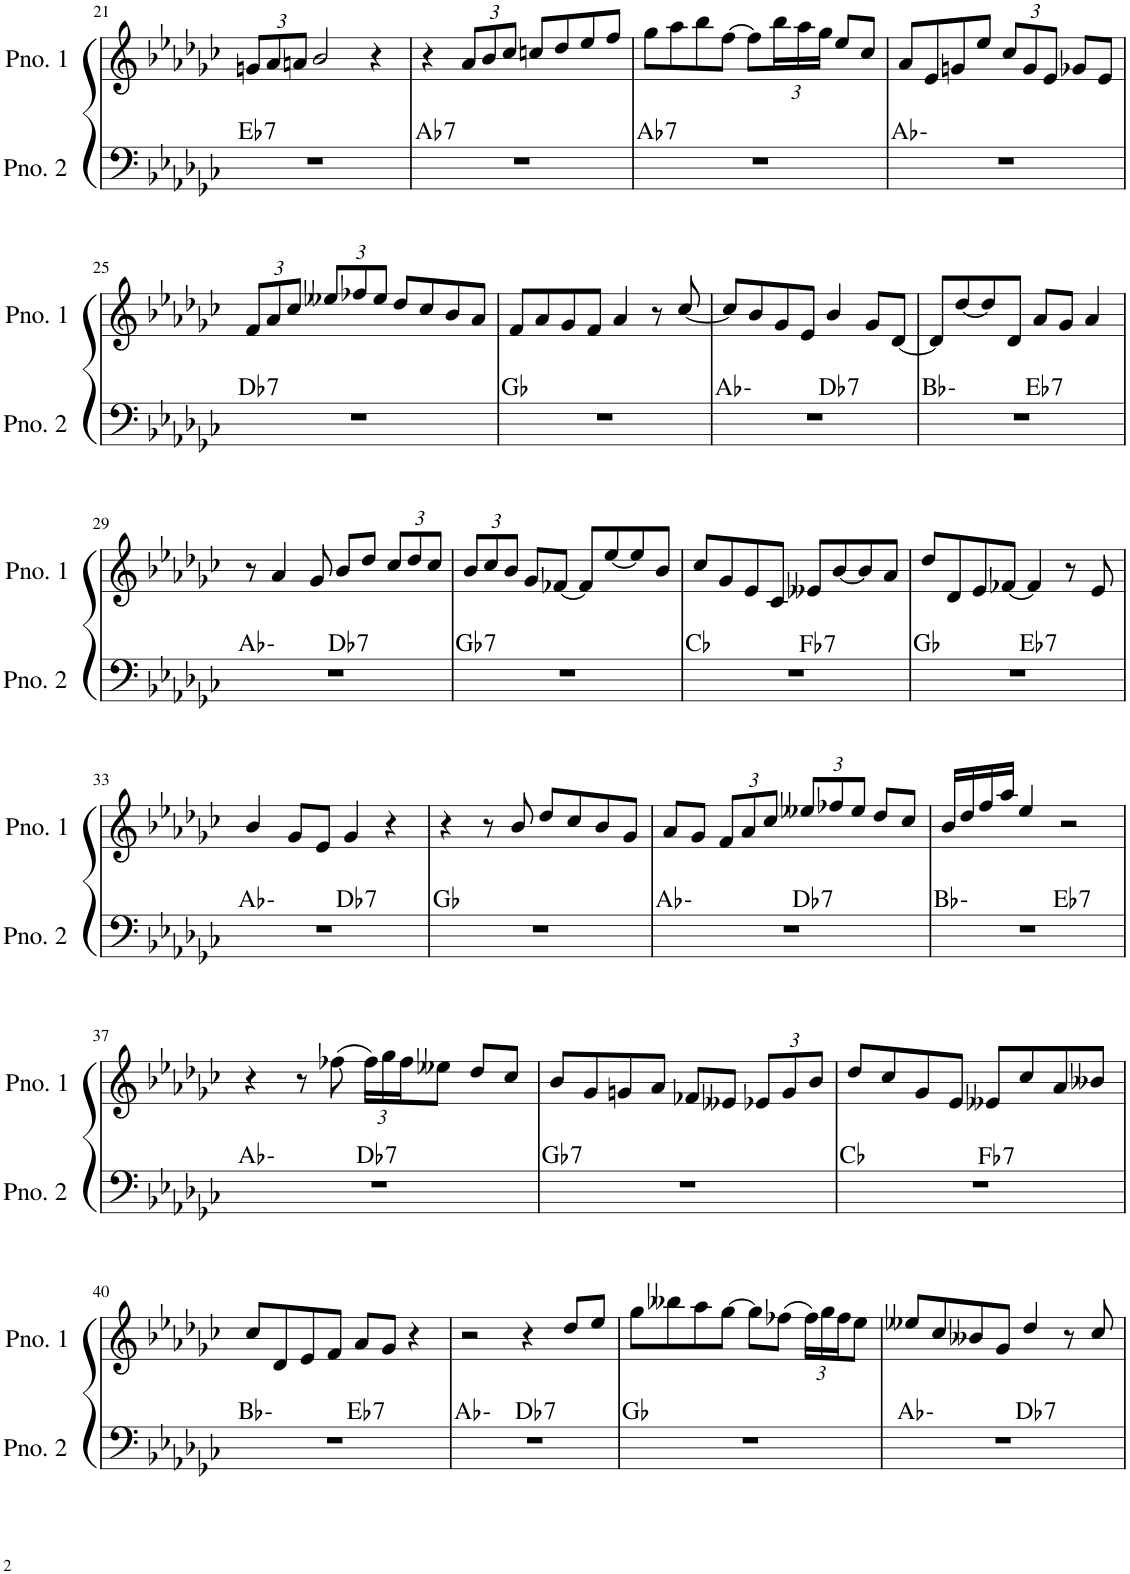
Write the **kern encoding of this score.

**kern	**harte	**kern
*part2	*part2	*part1
*staff2	*	*staff1
*I"ピアノ 2	*	*I"ピアノ 1
!!LO:PB:g=z
*clefF4	*	*clefG2
*k[b-e-a-d-g-c-]	*	*k[b-e-a-d-g-c-]
*M4/4	*	*M4/4
*	*	*Xbrackettup
=21	=21	=21
!	!LO:H:kt=7	!
1r	Eb:7	12gn/L
.	.	12a-/
.	.	12an/J
.	.	2b-/
.	.	4r
=22	=22	=22
!	!LO:H:kt=7	!
1r	Ab:7	4r
.	.	12a-/L
.	.	12b-/
.	.	12cc-/J
.	.	8ccn/L
.	.	8dd-/
.	.	8ee-/
.	.	8ff/J
=23	=23	=23
!	!LO:H:kt=7	!
1r	Ab:7	8gg-\L
.	.	8aa-\
.	.	8bb-\
.	.	[8ff\J
.	.	8ff\L]
.	.	24bb-\L
.	.	24aa-\
.	.	24gg-\JJ
.	.	8ee-/L
.	.	8cc-/J
=24	=24	=24
1r	Ab:min	8a-/L
.	.	8e-/
.	.	8gn/
.	.	8ee-/J
.	.	12cc-/L
.	.	12g/
.	.	12e-/J
.	.	8g-X/L
.	.	8e-/J
!!LO:LB:g=z
=25	=25	=25
!	!LO:H:kt=7	!
1r	Db:7	12f/L
.	.	12a-/
.	.	12cc-/J
.	.	12ee--X/L
.	.	12ff-X/
.	.	12ee--/J
.	.	8dd-/L
.	.	8cc-/
.	.	8b-/
.	.	8a-/J
=26	=26	=26
1r	Gb:maj	8f/L
.	.	8a-/
.	.	8g-/
.	.	8f/J
.	.	4a-/
.	.	8r
.	.	[8cc-/
=27	=27	=27
*^	*	*
1r	2ryy	Ab:min	8cc-/L]
.	.	.	8b-/
.	.	.	8g-/
.	.	.	8e-/J
!	!	!LO:H:kt=7	!
.	2ryy	Db:7	4b-/
.	.	.	8g-/L
.	.	.	[8d-/J
=28	=28	=28	=28
1r	2ryy	Bb:min	8d-/L]
.	.	.	[8dd-/
.	.	.	8dd-/]
.	.	.	8d-/J
!	!	!LO:H:kt=7	!
.	2ryy	Eb:7	8a-/L
.	.	.	8g-/J
.	.	.	4a-/
!!LO:LB:g=z
=29	=29	=29	=29
1r	2ryy	Ab:min	8r
.	.	.	4a-/
.	.	.	8g-/
!	!	!LO:H:kt=7	!
.	2ryy	Db:7	8b-/L
.	.	.	8dd-/J
.	.	.	12cc-/L
.	.	.	12dd-/
.	.	.	12cc-/J
=30	=30	=30	=30
!	!	!LO:H:kt=7	!
*v	*v	*	*
1r	Gb:7	12b-/L
.	.	12cc-/
.	.	12b-/J
.	.	8g-/L
.	.	[8f-X/J
.	.	8f-/L]
.	.	[8ee-/
.	.	8ee-/]
.	.	8b-/J
=31	=31	=31
*^	*	*
1r	2ryy	Cb:maj	8cc-/L
.	.	.	8g-/
.	.	.	8e-/
.	.	.	8c-/J
!	!	!LO:H:kt=7	!
.	2ryy	Fb:7	8e--X/L
.	.	.	[8b-/
.	.	.	8b-/]
.	.	.	8a-/J
=32	=32	=32	=32
1r	2ryy	Gb:maj	8dd-/L
.	.	.	8d-/
.	.	.	8e-/
.	.	.	[8f-X/J
!	!	!LO:H:kt=7	!
.	2ryy	Eb:7	4f-/]
.	.	.	8r
.	.	.	8e-/
!!LO:LB:g=z
=33	=33	=33	=33
1r	2ryy	Ab:min	4b-/
.	.	.	8g-/L
.	.	.	8e-/J
!	!	!LO:H:kt=7	!
.	2ryy	Db:7	4g-/
.	.	.	4r
*v	*v	*	*
=34	=34	=34
1r	Gb:maj	4r
.	.	8r
.	.	8b-/
.	.	8dd-/L
.	.	8cc-/
.	.	8b-/
.	.	8g-/J
=35	=35	=35
*^	*	*
1r	2ryy	Ab:min	8a-/L
.	.	.	8g-/J
.	.	.	12f/L
.	.	.	12a-/
.	.	.	12cc-/J
!	!	!LO:H:kt=7	!
.	2ryy	Db:7	12ee--X/L
.	.	.	12ff-X/
.	.	.	12ee--/J
.	.	.	8dd-/L
.	.	.	8cc-/J
=36	=36	=36	=36
1r	2ryy	Bb:min	16b-/LL
.	.	.	16dd-/
.	.	.	16ff/
.	.	.	16aa-/JJ
.	.	.	4ee-/
!	!	!LO:H:kt=7	!
.	2ryy	Eb:7	2r
!!LO:LB:g=z
=37	=37	=37	=37
1r	2ryy	Ab:min	4r
.	.	.	8r
.	.	.	(8ff-X\
!	!	!LO:H:kt=7	!
.	2ryy	Db:7	24ff-\LL)
.	.	.	24gg-\
.	.	.	24ff-\J
.	.	.	8ee--X\J
.	.	.	8dd-/L
.	.	.	8cc-/J
=38	=38	=38	=38
!	!	!LO:H:kt=7	!
*v	*v	*	*
1r	Gb:7	8b-/L
.	.	8g-/
.	.	8gn/
.	.	8a-/J
.	.	8f-X/L
.	.	8e--X/J
.	.	12e-X/L
.	.	12g/
.	.	12b-/J
=39	=39	=39
*^	*	*
1r	2ryy	Cb:maj	8dd-/L
.	.	.	8cc-/
.	.	.	8g-/
.	.	.	8e-/J
!	!	!LO:H:kt=7	!
.	2ryy	Fb:7	8e--X/L
.	.	.	8cc-/
.	.	.	8a-/
.	.	.	8b--X/J
!!LO:LB:g=z
=40	=40	=40	=40
1r	2ryy	Bb:min	8cc-/L
.	.	.	8d-/
.	.	.	8e-/
.	.	.	8f/J
!	!	!LO:H:kt=7	!
.	2ryy	Eb:7	8a-/L
.	.	.	8g-/J
.	.	.	4r
=41	=41	=41	=41
1r	2ryy	Ab:min	2r
!	!	!LO:H:kt=7	!
.	2ryy	Db:7	4r
.	.	.	8dd-/L
.	.	.	8ee-/J
*v	*v	*	*
=42	=42	=42
1r	Gb:maj	8gg-\L
.	.	8bb--X\
.	.	8aa-\
.	.	[8gg-\J
.	.	8gg-\L]
.	.	(8ff-X\J
.	.	24ff-\LL)
.	.	24gg-\
.	.	24ff-\J
.	.	8ee-\J
=43	=43	=43
*^	*	*
1r	2ryy	Ab:min	8ee--X/L
.	.	.	8cc-/
.	.	.	8b--X/
.	.	.	8g-/J
!	!	!LO:H:kt=7	!
.	2ryy	Db:7	4dd-/
.	.	.	8r
.	.	.	8cc-/
*v	*v	*	*
=	=	=
*-	*-	*-
